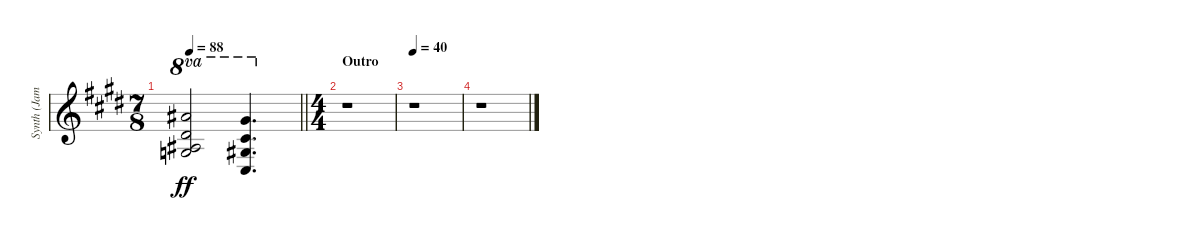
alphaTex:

\track ("Synth (James)" "Synth (Jam") {instrument stringensemble1}
\staff {score}
\tuning (Eb4 Bb3 Gb3 Db3 Ab2 Eb2) {hide}
\ts (7 8)
\tempo 88
\clef g2
\barLineRight lightlight
\ks c#minor
(19.1{t} 17.2{t} 16.3{t} 18.4{t}).2{ot 8va dy ff} (17.1 15.2 14.3 12.4).4{d ot 8va} |
\ts (4 4)
\section ("" "Outro")
\ks e
r.1 |
\tempo 40
\ks c#minor
r.1 |
r.1
